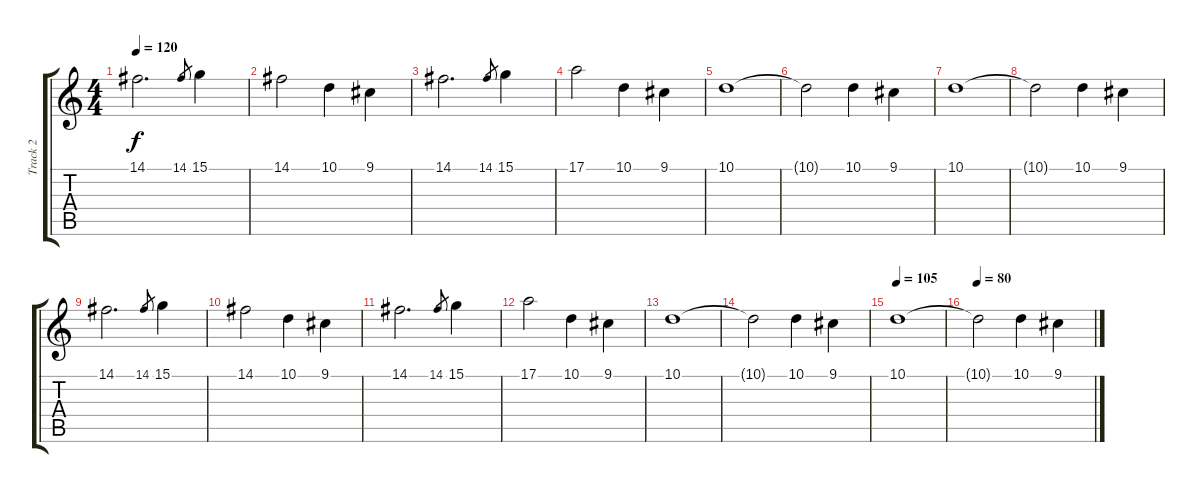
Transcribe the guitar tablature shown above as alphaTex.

\track ("Track 2" "Track 2") {instrument flute}
\staff {score tabs}
\tuning (E4 B3 G3 D3 A2 E2) {hide}
\ts (4 4)
\tempo 120
\clef g2
\ks c
14.1.2{d dy f} 14.1.8{gr} 15.1.4 |
14.1.2 10.1.4 9.1.4 |
14.1.2{d} 14.1.8{gr} 15.1.4 |
17.1.2 10.1.4 9.1.4 |
10.1.1 |
10.1{t}.2 10.1.4 9.1.4 |
10.1.1 |
10.1{t}.2 10.1.4 9.1.4 |
14.1.2{d} 14.1.8{gr} 15.1.4 |
14.1.2 10.1.4 9.1.4 |
14.1.2{d} 14.1.8{gr} 15.1.4 |
17.1.2 10.1.4 9.1.4 |
10.1.1 |
10.1{t}.2 10.1.4 9.1.4 |
\tempo 105
10.1.1 |
\tempo 80
10.1{t}.2 10.1.4 9.1.4
